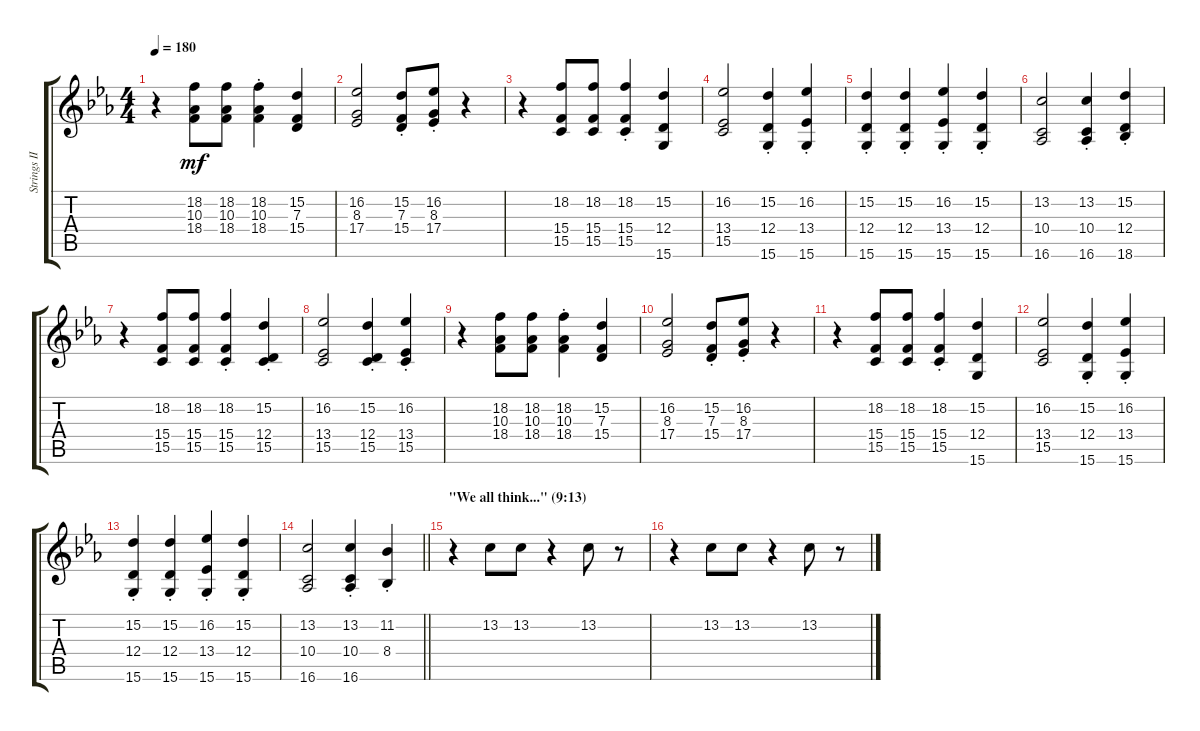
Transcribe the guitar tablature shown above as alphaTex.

\track ("Strings II" "Strings II") {instrument stringensemble2}
\staff {score tabs}
\tuning (E4 B3 G3 D3 A2 E2) {hide}
\ts (4 4)
\tempo 180
\clef g2
\ks cminor
r.4{dy mf} (18.2 10.3 18.4).8 (18.2 10.3 18.4).8 (18.2 10.3{st} 18.4{st}).4 (15.2 7.3 15.4).4 |
(16.2 8.3 17.4).2 (15.2{st} 7.3{st} 15.4{st}).8 (16.2{st} 8.3{st} 17.4{st}).8 r.4 |
r.4 (18.2 15.4 15.5).8 (18.2 15.4 15.5).8 (18.2 15.4{st} 15.5{st}).4 (15.2 12.4 15.6).4 |
(16.2 13.4 15.5).2 (15.2{st} 12.4{st} 15.6{st}).4 (16.2{st} 13.4{st} 15.6{st}).4 |
(15.2{st} 12.4{st} 15.6{st}).4 (15.2{st} 12.4{st} 15.6{st}).4 (16.2{st} 13.4{st} 15.6{st}).4 (15.2{st} 12.4{st} 15.6{st}).4 |
(13.2 10.4 16.6).2 (13.2{st} 10.4{st} 16.6{st}).4 (15.2{st} 12.4{st} 18.6{st}).4 |
r.4 (18.2 15.4 15.5).8 (18.2 15.4 15.5).8 (18.2 15.4{st} 15.5{st}).4 (15.2 12.4 15.5{st}).4 |
(16.2 13.4 15.5).2 (15.2{st} 12.4{st} 15.5{st}).4 (16.2{st} 13.4{st} 15.5{st}).4 |
r.4 (18.2 10.3 18.4).8 (18.2 10.3 18.4).8 (18.2 10.3{st} 18.4{st}).4 (15.2 7.3 15.4).4 |
(16.2 8.3 17.4).2 (15.2{st} 7.3{st} 15.4{st}).8 (16.2{st} 8.3{st} 17.4{st}).8 r.4 |
r.4 (18.2 15.4 15.5).8 (18.2 15.4 15.5).8 (18.2 15.4{st} 15.5{st}).4 (15.2 12.4 15.6).4 |
(16.2 13.4 15.5).2 (15.2{st} 12.4{st} 15.6{st}).4 (16.2{st} 13.4{st} 15.6{st}).4 |
(15.2{st} 12.4{st} 15.6{st}).4 (15.2{st} 12.4{st} 15.6{st}).4 (16.2{st} 13.4{st} 15.6{st}).4 (15.2{st} 12.4{st} 15.6{st}).4 |
\barLineRight lightlight
(13.2 10.4 16.6).2 (13.2{st} 10.4{st} 16.6{st}).4 (11.2{st} 8.4{st}).4 |
\section ("" "\"We all think...\" (9:13)")
r.4 13.2.8 13.2.8 r.4 13.2.8 r.8 |
r.4 13.2.8 13.2.8 r.4 13.2.8 r.8
